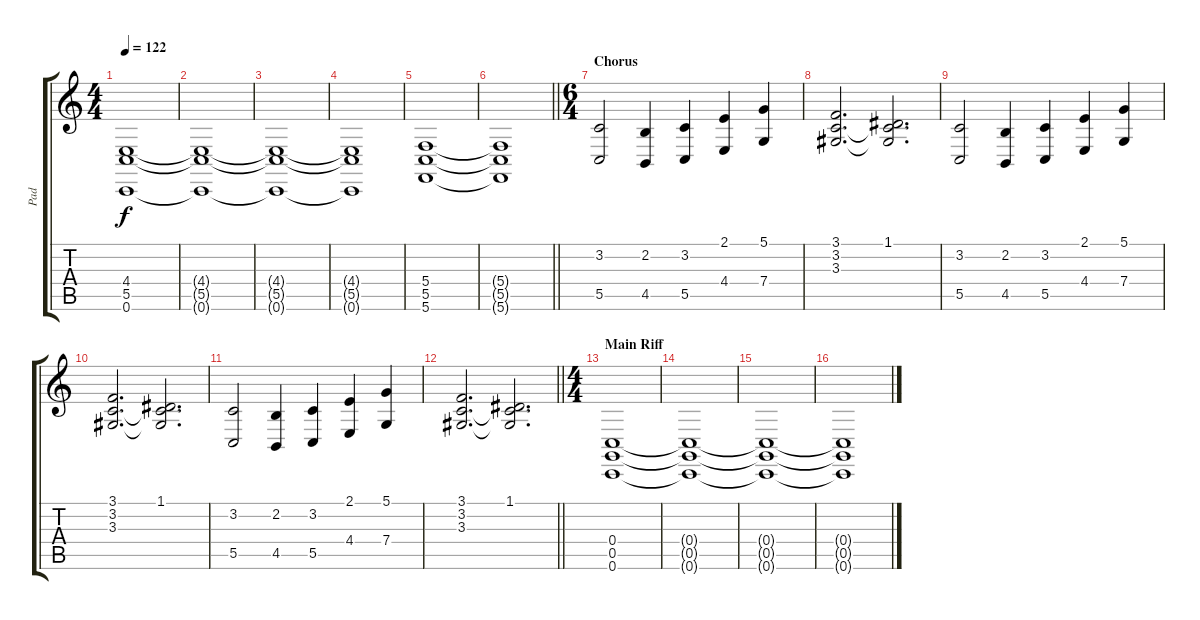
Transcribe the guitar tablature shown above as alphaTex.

\track ("Pad" "Pad") {instrument pad8sweep}
\staff {score tabs}
\tuning (D4 A3 F3 C3 G2 C2) {hide}
\ts (4 4)
\tempo 122
\clef g2
\ks c
(4.4 5.5 0.6).1{dy f} |
(4.4{t} 5.5{t} 0.6{t}).1 |
(4.4{t} 5.5{t} 0.6{t}).1 |
(4.4{t} 5.5{t} 0.6{t}).1 |
(5.4 5.5 5.6).1 |
\barLineRight lightlight
(5.4{t} 5.5{t} 5.6{t}).1 |
\ts (6 4)
\section ("" "Chorus")
(3.2 5.5).2 (2.2 4.5).4 (3.2 5.5).4 (2.1 4.4).4 (5.1 7.4).4 |
(3.1 3.2 3.3).2{d} (1.1 3.2{t} 3.3{t}).2{d} |
(3.2 5.5).2 (2.2 4.5).4 (3.2 5.5).4 (2.1 4.4).4 (5.1 7.4).4 |
(3.1 3.2 3.3).2{d} (1.1 3.2{t} 3.3{t}).2{d} |
(3.2 5.5).2 (2.2 4.5).4 (3.2 5.5).4 (2.1 4.4).4 (5.1 7.4).4 |
\barLineRight lightlight
(3.1 3.2 3.3).2{d} (1.1 3.2{t} 3.3{t}).2{d} |
\ts (4 4)
\section ("" "Main Riff")
(0.4 0.5 0.6).1 |
(0.4{t} 0.5{t} 0.6{t}).1 |
(0.4{t} 0.5{t} 0.6{t}).1 |
(0.4{t} 0.5{t} 0.6{t}).1
